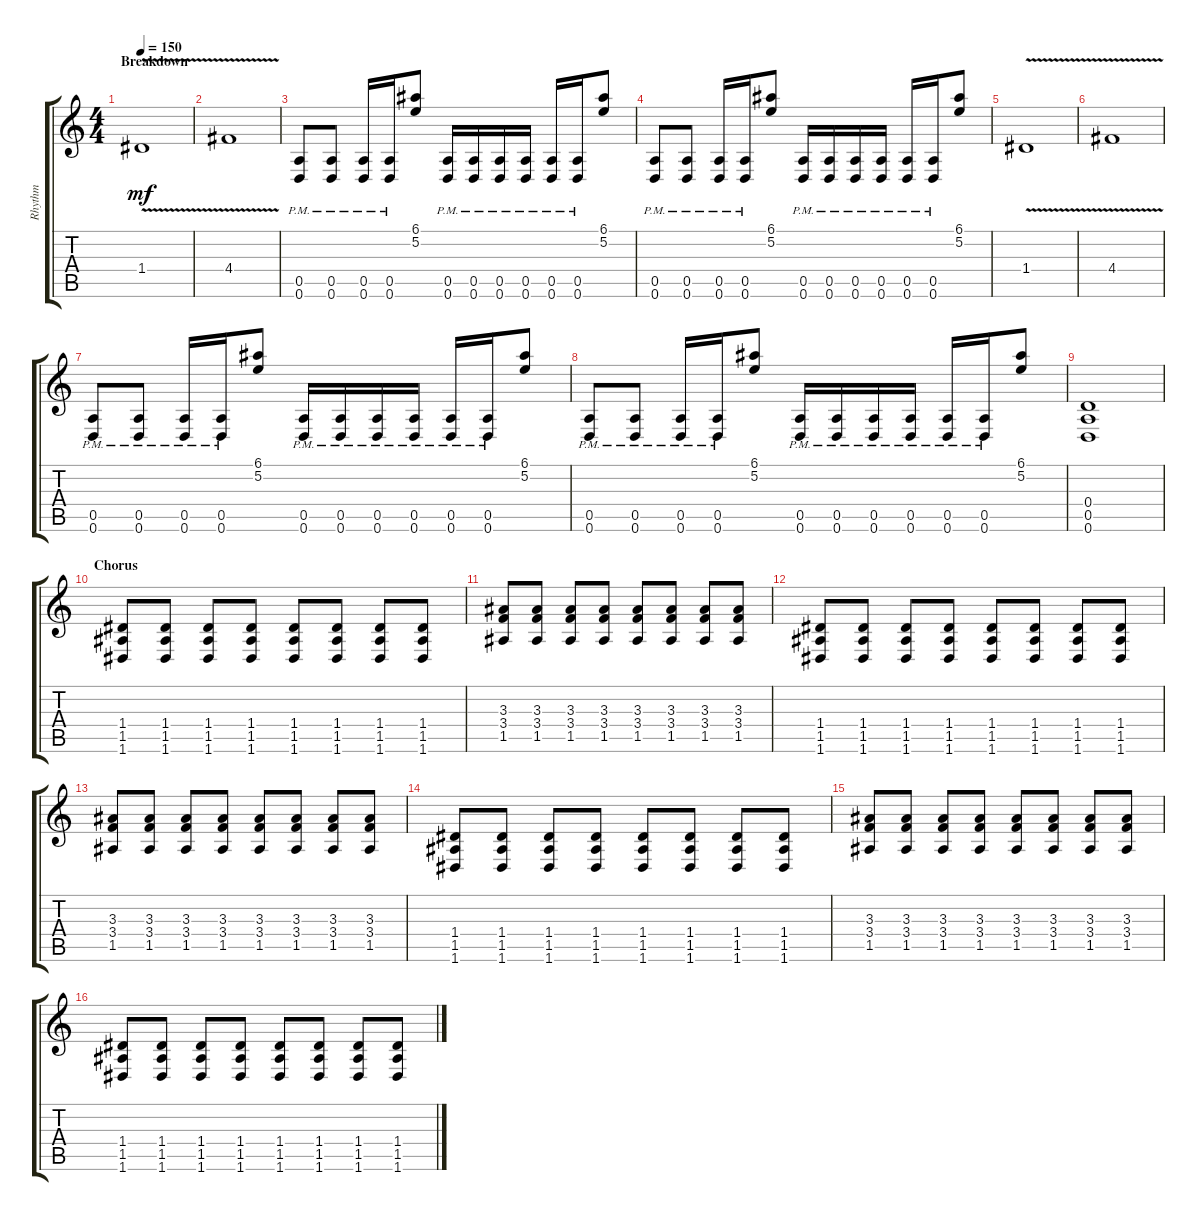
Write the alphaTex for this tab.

\track ("Rhythm" "Rhythm") {instrument distortionguitar}
\staff {score tabs}
\tuning (E4 B3 G3 D3 A2 D2) {hide}
\ts (4 4)
\section ("" "Breakdown")
\tempo 150
\clef g2
\ks c
1.4{v}.1{dy mf} |
4.4{v}.1 |
(0.5{pm} 0.6{pm}).8 (0.5{pm} 0.6{pm}).8 (0.5{pm} 0.6{pm}).16 (0.5{pm} 0.6{pm}).16 (6.1 5.2).8 (0.5{pm} 0.6{pm}).16 (0.5{pm} 0.6{pm}).16 (0.5{pm} 0.6{pm}).16 (0.5{pm} 0.6{pm}).16 (0.5{pm} 0.6{pm}).16 (0.5{pm} 0.6{pm}).16 (6.1 5.2).8 |
(0.5{pm} 0.6{pm}).8 (0.5{pm} 0.6{pm}).8 (0.5{pm} 0.6{pm}).16 (0.5{pm} 0.6{pm}).16 (6.1 5.2).8 (0.5{pm} 0.6{pm}).16 (0.5{pm} 0.6{pm}).16 (0.5{pm} 0.6{pm}).16 (0.5{pm} 0.6{pm}).16 (0.5{pm} 0.6{pm}).16 (0.5{pm} 0.6{pm}).16 (6.1 5.2).8 |
1.4{v}.1 |
4.4{v}.1 |
(0.5{pm} 0.6{pm}).8 (0.5{pm} 0.6{pm}).8 (0.5{pm} 0.6{pm}).16 (0.5{pm} 0.6{pm}).16 (6.1 5.2).8 (0.5{pm} 0.6{pm}).16 (0.5{pm} 0.6{pm}).16 (0.5{pm} 0.6{pm}).16 (0.5{pm} 0.6{pm}).16 (0.5{pm} 0.6{pm}).16 (0.5{pm} 0.6{pm}).16 (6.1 5.2).8 |
(0.5{pm} 0.6{pm}).8 (0.5{pm} 0.6{pm}).8 (0.5{pm} 0.6{pm}).16 (0.5{pm} 0.6{pm}).16 (6.1 5.2).8 (0.5{pm} 0.6{pm}).16 (0.5{pm} 0.6{pm}).16 (0.5{pm} 0.6{pm}).16 (0.5{pm} 0.6{pm}).16 (0.5{pm} 0.6{pm}).16 (0.5{pm} 0.6{pm}).16 (6.1 5.2).8 |
(0.4 0.5 0.6).1 |
\section ("" "Chorus")
(1.4 1.5 1.6).8 (1.4 1.5 1.6).8 (1.4 1.5 1.6).8 (1.4 1.5 1.6).8 (1.4 1.5 1.6).8 (1.4 1.5 1.6).8 (1.4 1.5 1.6).8 (1.4 1.5 1.6).8 |
(3.3 3.4 1.5).8 (3.3 3.4 1.5).8 (3.3 3.4 1.5).8 (3.3 3.4 1.5).8 (3.3 3.4 1.5).8 (3.3 3.4 1.5).8 (3.3 3.4 1.5).8 (3.3 3.4 1.5).8 |
(1.4 1.5 1.6).8 (1.4 1.5 1.6).8 (1.4 1.5 1.6).8 (1.4 1.5 1.6).8 (1.4 1.5 1.6).8 (1.4 1.5 1.6).8 (1.4 1.5 1.6).8 (1.4 1.5 1.6).8 |
(3.3 3.4 1.5).8 (3.3 3.4 1.5).8 (3.3 3.4 1.5).8 (3.3 3.4 1.5).8 (3.3 3.4 1.5).8 (3.3 3.4 1.5).8 (3.3 3.4 1.5).8 (3.3 3.4 1.5).8 |
(1.4 1.5 1.6).8 (1.4 1.5 1.6).8 (1.4 1.5 1.6).8 (1.4 1.5 1.6).8 (1.4 1.5 1.6).8 (1.4 1.5 1.6).8 (1.4 1.5 1.6).8 (1.4 1.5 1.6).8 |
(3.3 3.4 1.5).8 (3.3 3.4 1.5).8 (3.3 3.4 1.5).8 (3.3 3.4 1.5).8 (3.3 3.4 1.5).8 (3.3 3.4 1.5).8 (3.3 3.4 1.5).8 (3.3 3.4 1.5).8 |
(1.4 1.5 1.6).8 (1.4 1.5 1.6).8 (1.4 1.5 1.6).8 (1.4 1.5 1.6).8 (1.4 1.5 1.6).8 (1.4 1.5 1.6).8 (1.4 1.5 1.6).8 (1.4 1.5 1.6).8
